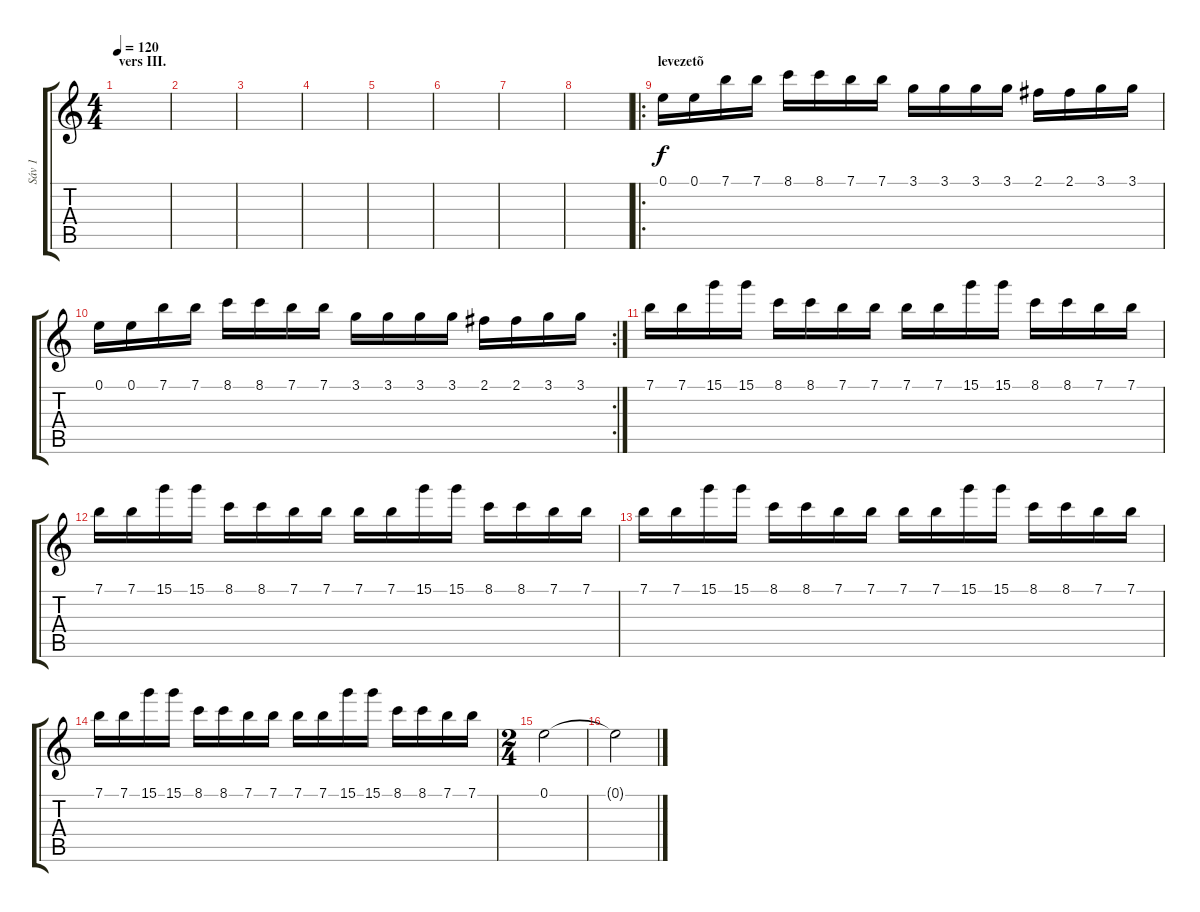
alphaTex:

\track ("Sáv 1" "Sáv 1") {instrument distortionguitar}
\staff {score tabs}
\tuning (E4 B3 G3 D3 A2 E2) {hide}
\ts (4 4)
\section ("" "vers III.")
\tempo 120
\clef g2
\ks c
|
|
|
|
|
|
|
|
\ro
\section ("" "levezetõ")
0.1.16 0.1.16 7.1.16 7.1.16 8.1.16 8.1.16 7.1.16 7.1.16 3.1.16 3.1.16 3.1.16 3.1.16 2.1.16 2.1.16 3.1.16 3.1.16 |
\rc 2
0.1.16 0.1.16 7.1.16 7.1.16 8.1.16 8.1.16 7.1.16 7.1.16 3.1.16 3.1.16 3.1.16 3.1.16 2.1.16 2.1.16 3.1.16 3.1.16 |
7.1.16 7.1.16 15.1.16 15.1.16 8.1.16 8.1.16 7.1.16 7.1.16 7.1.16 7.1.16 15.1.16 15.1.16 8.1.16 8.1.16 7.1.16 7.1.16 |
7.1.16 7.1.16 15.1.16 15.1.16 8.1.16 8.1.16 7.1.16 7.1.16 7.1.16 7.1.16 15.1.16 15.1.16 8.1.16 8.1.16 7.1.16 7.1.16 |
7.1.16 7.1.16 15.1.16 15.1.16 8.1.16 8.1.16 7.1.16 7.1.16 7.1.16 7.1.16 15.1.16 15.1.16 8.1.16 8.1.16 7.1.16 7.1.16 |
7.1.16 7.1.16 15.1.16 15.1.16 8.1.16 8.1.16 7.1.16 7.1.16 7.1.16 7.1.16 15.1.16 15.1.16 8.1.16 8.1.16 7.1.16 7.1.16 |
\ts (2 4)
0.1.2{volume 2} |
0.1{t}.2
